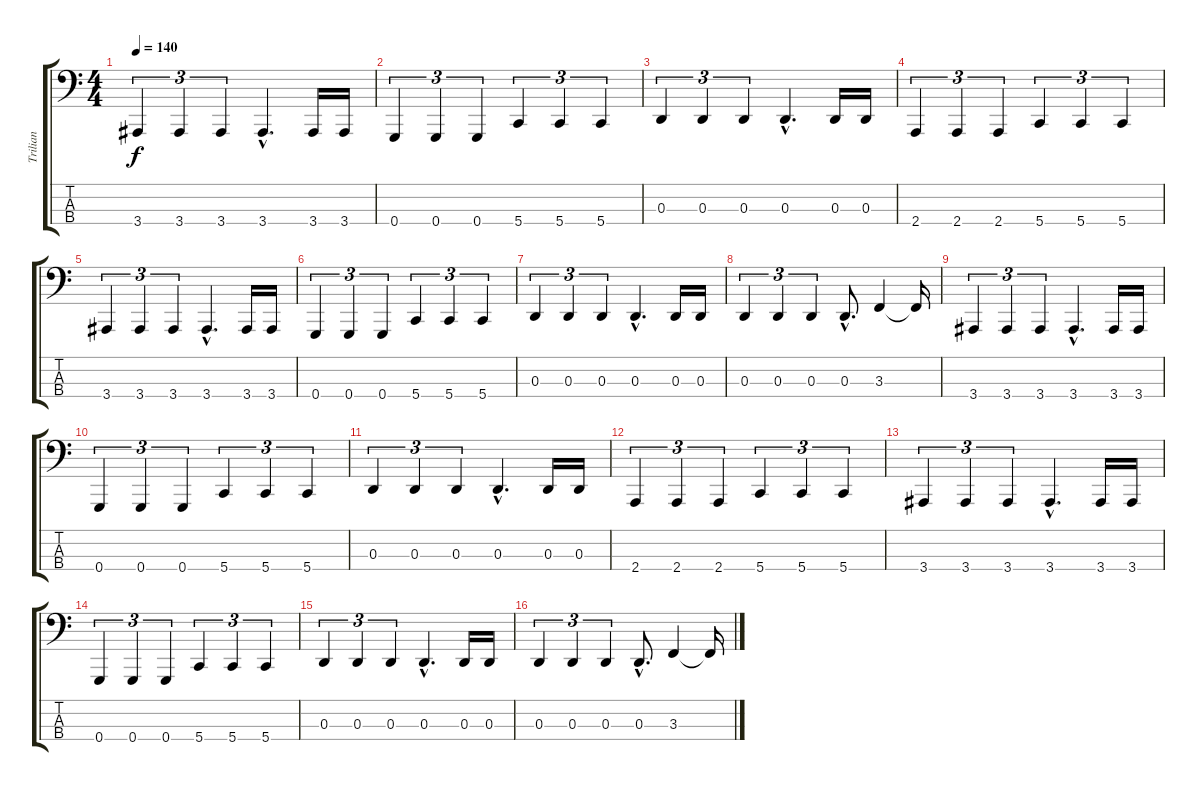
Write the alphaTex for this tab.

\track ("Trilian" "Trilian") {instrument electricbassfinger}
\staff {score tabs}
\tuning (C2 G1 D1 G0) {hide}
\ts (4 4)
\tempo 140
\clef f4
\ks c
3.4.4{tu (3 2) dy f} 3.4.4{tu (3 2)} 3.4.4{tu (3 2)} 3.4{hac}.4{d} 3.4.16 3.4.16 |
0.4.4{tu (3 2)} 0.4.4{tu (3 2)} 0.4.4{tu (3 2)} 5.4.4{tu (3 2)} 5.4.4{tu (3 2)} 5.4.4{tu (3 2)} |
0.3.4{tu (3 2)} 0.3.4{tu (3 2)} 0.3.4{tu (3 2)} 0.3{hac}.4{d} 0.3.16 0.3.16 |
2.4.4{tu (3 2)} 2.4.4{tu (3 2)} 2.4.4{tu (3 2)} 5.4.4{tu (3 2)} 5.4.4{tu (3 2)} 5.4.4{tu (3 2)} |
3.4.4{tu (3 2)} 3.4.4{tu (3 2)} 3.4.4{tu (3 2)} 3.4{hac}.4{d} 3.4.16 3.4.16 |
0.4.4{tu (3 2)} 0.4.4{tu (3 2)} 0.4.4{tu (3 2)} 5.4.4{tu (3 2)} 5.4.4{tu (3 2)} 5.4.4{tu (3 2)} |
0.3.4{tu (3 2)} 0.3.4{tu (3 2)} 0.3.4{tu (3 2)} 0.3{hac}.4{d} 0.3.16 0.3.16 |
0.3.4{tu (3 2)} 0.3.4{tu (3 2)} 0.3.4{tu (3 2)} 0.3{hac}.8{d} 3.3.4 3.3{t}.16 |
3.4.4{tu (3 2)} 3.4.4{tu (3 2)} 3.4.4{tu (3 2)} 3.4{hac}.4{d} 3.4.16 3.4.16 |
0.4.4{tu (3 2)} 0.4.4{tu (3 2)} 0.4.4{tu (3 2)} 5.4.4{tu (3 2)} 5.4.4{tu (3 2)} 5.4.4{tu (3 2)} |
0.3.4{tu (3 2)} 0.3.4{tu (3 2)} 0.3.4{tu (3 2)} 0.3{hac}.4{d} 0.3.16 0.3.16 |
2.4.4{tu (3 2)} 2.4.4{tu (3 2)} 2.4.4{tu (3 2)} 5.4.4{tu (3 2)} 5.4.4{tu (3 2)} 5.4.4{tu (3 2)} |
3.4.4{tu (3 2)} 3.4.4{tu (3 2)} 3.4.4{tu (3 2)} 3.4{hac}.4{d} 3.4.16 3.4.16 |
0.4.4{tu (3 2)} 0.4.4{tu (3 2)} 0.4.4{tu (3 2)} 5.4.4{tu (3 2)} 5.4.4{tu (3 2)} 5.4.4{tu (3 2)} |
0.3.4{tu (3 2)} 0.3.4{tu (3 2)} 0.3.4{tu (3 2)} 0.3{hac}.4{d} 0.3.16 0.3.16 |
0.3.4{tu (3 2)} 0.3.4{tu (3 2)} 0.3.4{tu (3 2)} 0.3{hac}.8{d} 3.3.4 3.3{t}.16
